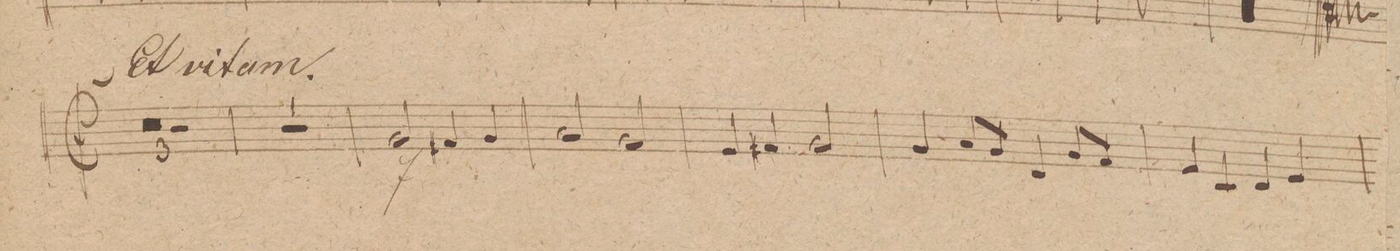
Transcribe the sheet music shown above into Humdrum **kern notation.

**kern	**dynam
*I"Clarnetto. in A.	*
*clefG2	*
*k[]	*
*met(c|)	*
*M2/2	*
0r	.
=192	=192
=193	=193
1r	.
=194	=194
1r	.
=195	=195
2g/	f
4f#X/	.
4g/	.
=196	=196
2a/	.
2g/	.
=197	=197
4e/	.
4f#X/	.
2g/	.
=198	=198
4g/	.
8a/L	.
8g/J	.
4d/	.
8g/L	.
8f/J	.
=199	=199
4f/	.
4c/	.
4d/	.
4e/	.
=200	=200
*-	*-
